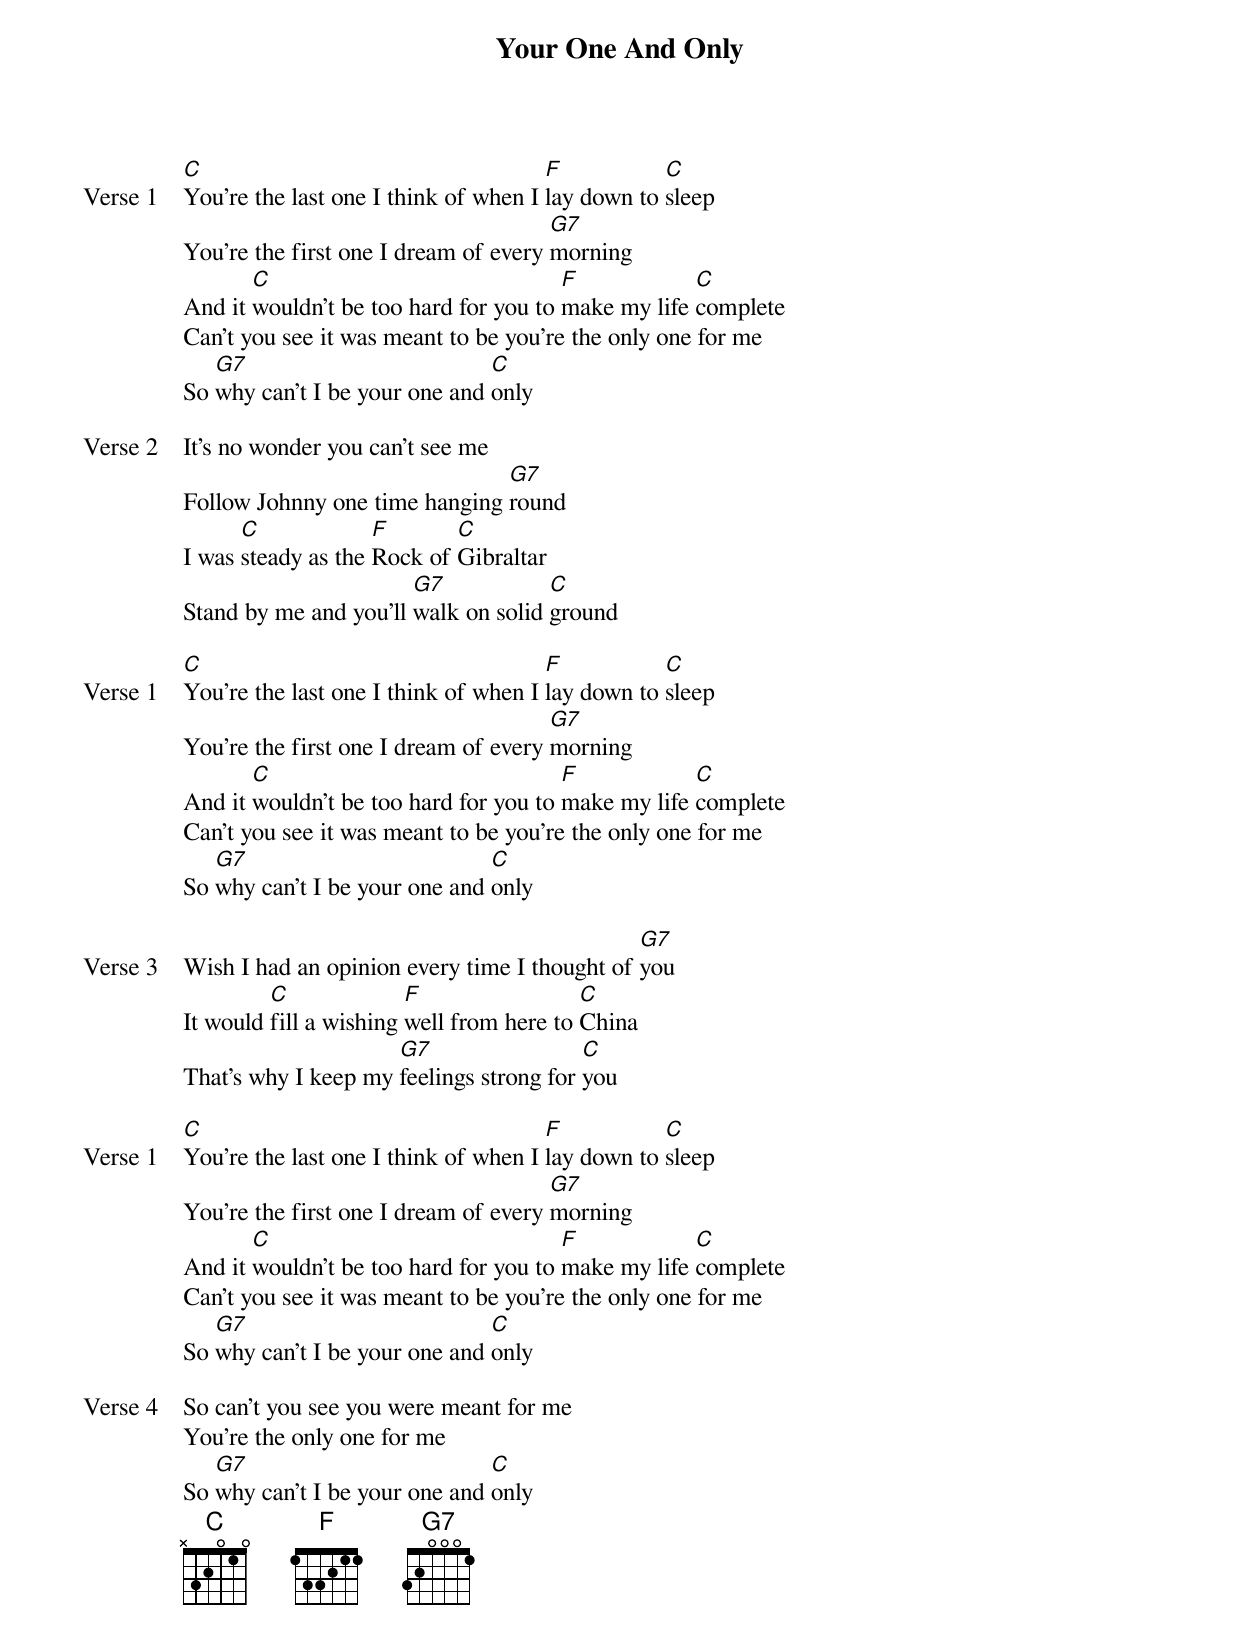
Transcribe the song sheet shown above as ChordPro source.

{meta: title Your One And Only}
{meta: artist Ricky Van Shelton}
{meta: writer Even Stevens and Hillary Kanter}

{start_of_verse: Verse 1}
[C]You're the last one I think of when I [F]lay down to [C]sleep
You're the first one I dream of every [G7]morning
And it [C]wouldn't be too hard for you to [F]make my life [C]complete
Can't you see it was meant to be you're the only one for me
So [G7]why can't I be your one and [C]only
{end_of_verse}

{start_of_verse: Verse 2}
It's no wonder you can't see me
Follow Johnny one time hanging [G7]round
I was [C]steady as the [F]Rock of [C]Gibraltar
Stand by me and you'll [G7]walk on solid [C]ground
{end_of_verse}

{start_of_verse: Verse 1}
[C]You're the last one I think of when I [F]lay down to [C]sleep
You're the first one I dream of every [G7]morning
And it [C]wouldn't be too hard for you to [F]make my life [C]complete
Can't you see it was meant to be you're the only one for me
So [G7]why can't I be your one and [C]only
{end_of_verse}

{start_of_verse: Verse 3}
Wish I had an opinion every time I thought of [G7]you
It would [C]fill a wishing [F]well from here to [C]China
That's why I keep my [G7]feelings strong for [C]you
{end_of_verse}

{start_of_verse: Verse 1}
[C]You're the last one I think of when I [F]lay down to [C]sleep
You're the first one I dream of every [G7]morning
And it [C]wouldn't be too hard for you to [F]make my life [C]complete
Can't you see it was meant to be you're the only one for me
So [G7]why can't I be your one and [C]only
{end_of_verse}

{start_of_verse: Verse 4}
So can't you see you were meant for me
You're the only one for me
So [G7]why can't I be your one and [C]only
{end_of_verse}
